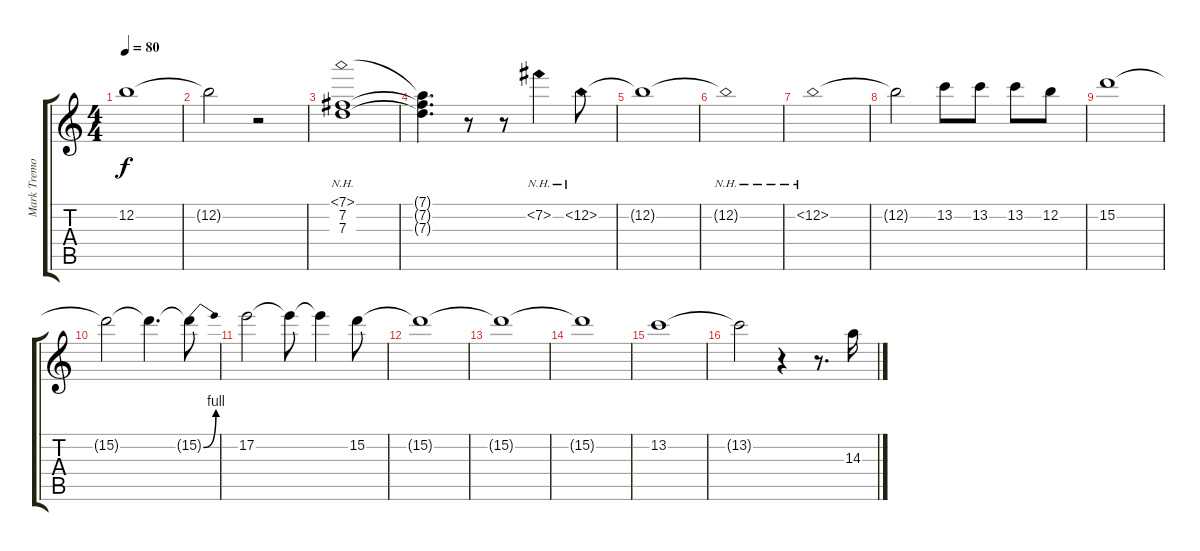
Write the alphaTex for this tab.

\track ("Mark Tremonti " "Mark Tremo") {instrument overdrivenguitar}
\staff {score tabs}
\tuning (D4 B3 G3 D3 G2 D2) {hide}
\ts (4 4)
\tempo 80
\clef g2
\ks c
12.2{t}.1{dy f} |
12.2{t}.2 r.2 |
(7.1{nh} 7.2 7.3).1 |
(7.1{t} 7.2{t} 7.3{t}).4{d} r.8 r.8 7.2{nh}.4 12.2{nh}.8 |
12.2{t}.1 |
12.2{nh t}.1 |
12.2{nh}.1 |
12.2{t}.2 13.2.8 13.2.8 13.2.8 12.2.8 |
15.2.1 |
15.2{t}.2 15.2{t}.4{d} 15.2{be (bend 0 0 60 4) t}.8 |
17.2.2 17.2{t}.8 17.2{t}.4 15.2.8 |
15.2{t}.1 |
15.2{t}.1 |
15.2{t}.1 |
13.2.1 |
13.2{t}.2 r.4 r.8{d} 14.3.16
